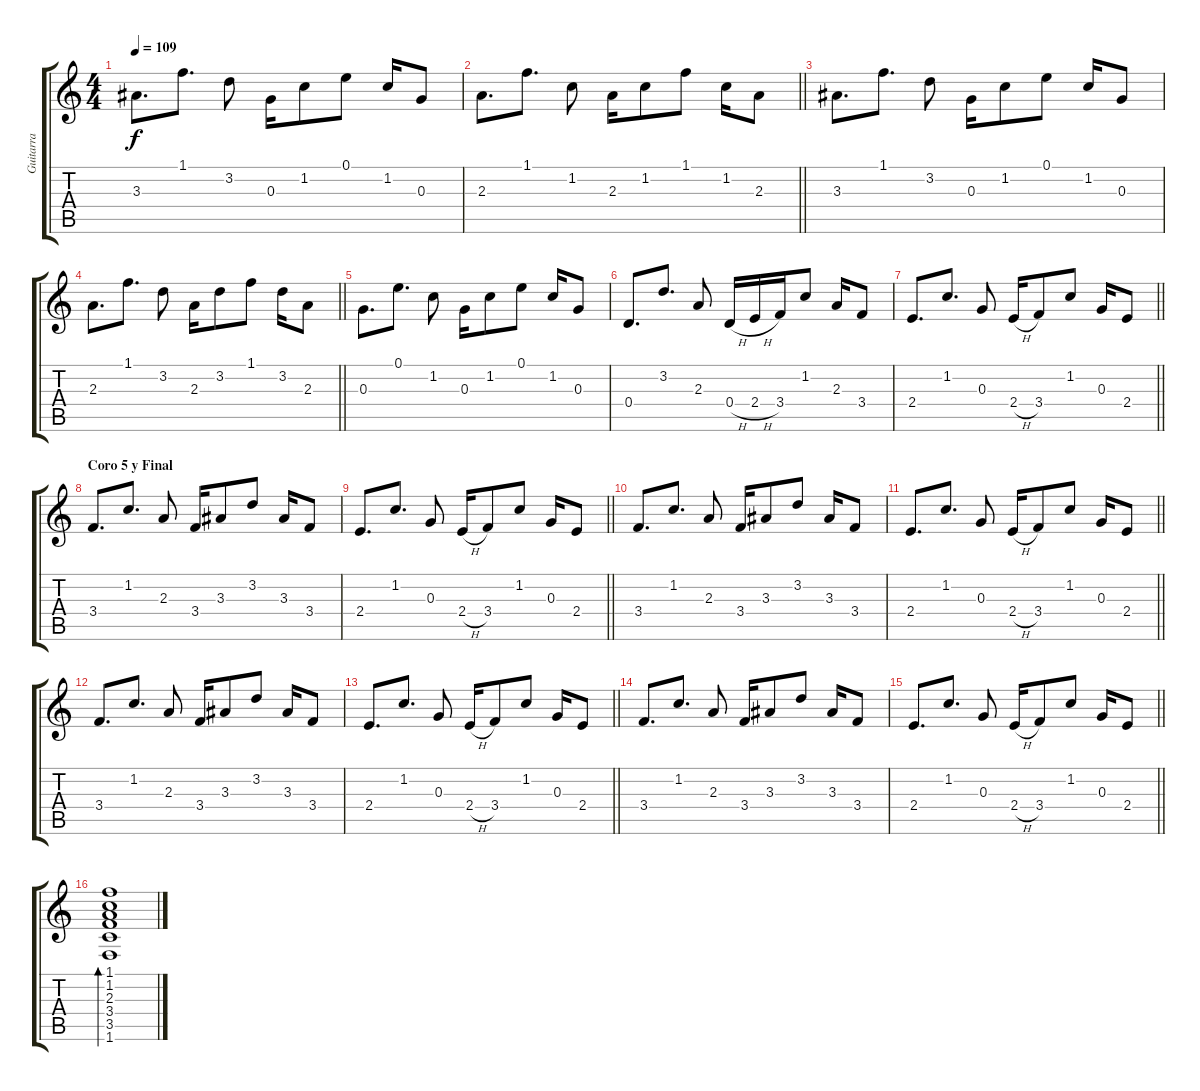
\track ("Guitarra" "Guitarra") {instrument acousticguitarsteel}
\staff {score tabs}
\tuning (E4 B3 G3 D3 A2 E2) {hide}
\ts (4 4)
\tempo 109
\clef g2
\ks c
3.3.8{d dy f} 1.1.8{d} 3.2.8 0.3.16 1.2.8 0.1.8 1.2.16 0.3.8 |
\barLineRight lightlight
2.3.8{d} 1.1.8{d} 1.2.8 2.3.16 1.2.8 1.1.8 1.2.16 2.3.8 |
3.3.8{d} 1.1.8{d} 3.2.8 0.3.16 1.2.8 0.1.8 1.2.16 0.3.8 |
\barLineRight lightlight
2.3.8{d} 1.1.8{d} 3.2.8 2.3.16 3.2.8 1.1.8 3.2.16 2.3.8 |
0.3.8{d} 0.1.8{d} 1.2.8 0.3.16 1.2.8 0.1.8 1.2.16 0.3.8 |
0.4.8{d} 3.2.8{d} 2.3.8 0.4{h}.16 2.4{h}.16 3.4.16 1.2.8 2.3.16 3.4.8 |
\barLineRight lightlight
2.4.8{d} 1.2.8{d} 0.3.8 2.4{h}.16 3.4.8 1.2.8 0.3.16 2.4.8 |
\section ("" "Coro 5 y Final")
3.4.8{d} 1.2.8{d} 2.3.8 3.4.16 3.3.8 3.2.8 3.3.16 3.4.8 |
\barLineRight lightlight
2.4.8{d} 1.2.8{d} 0.3.8 2.4{h}.16 3.4.8 1.2.8 0.3.16 2.4.8 |
3.4.8{d} 1.2.8{d} 2.3.8 3.4.16 3.3.8 3.2.8 3.3.16 3.4.8 |
\barLineRight lightlight
2.4.8{d} 1.2.8{d} 0.3.8 2.4{h}.16 3.4.8 1.2.8 0.3.16 2.4.8 |
3.4.8{d} 1.2.8{d} 2.3.8 3.4.16 3.3.8 3.2.8 3.3.16 3.4.8 |
\barLineRight lightlight
2.4.8{d} 1.2.8{d} 0.3.8 2.4{h}.16 3.4.8 1.2.8 0.3.16 2.4.8 |
3.4.8{d} 1.2.8{d} 2.3.8 3.4.16 3.3.8 3.2.8 3.3.16 3.4.8 |
\barLineRight lightlight
2.4.8{d} 1.2.8{d} 0.3.8 2.4{h}.16 3.4.8 1.2.8 0.3.16 2.4.8 |
(1.1 1.2 2.3 3.4 3.5 1.6).1{bd 120}
